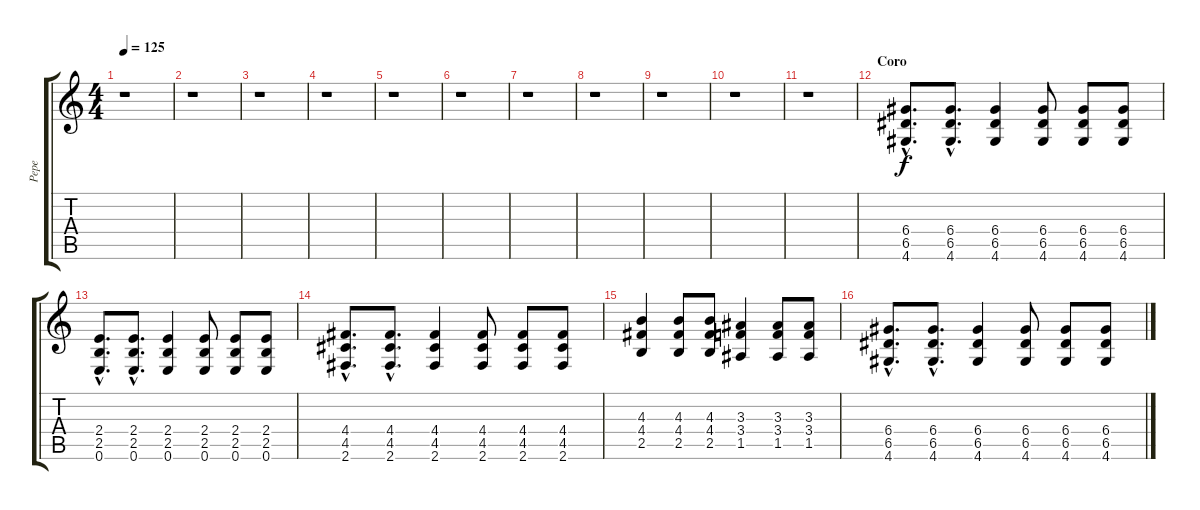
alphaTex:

\track ("Pepe" "Pepe") {instrument distortionguitar}
\staff {score tabs}
\tuning (E4 B3 G3 D3 A2 E2) {hide}
\ts (4 4)
\tempo 125
\clef g2
\ks c
r.1{dy f} |
r.1 |
r.1 |
r.1 |
r.1 |
r.1 |
r.1 |
r.1 |
r.1 |
r.1 |
r.1 |
\section ("" "Coro")
(6.4{hac} 6.5{hac} 4.6{hac}).8{d volume 13} (6.4{hac} 6.5{hac} 4.6{hac}).8{d} (6.4 6.5 4.6).4 (6.4 6.5 4.6).8 (6.4 6.5 4.6).8 (6.4 6.5 4.6).8 |
(2.4{hac} 2.5{hac} 0.6{hac}).8{d} (2.4{hac} 2.5{hac} 0.6{hac}).8{d} (2.4 2.5 0.6).4 (2.4 2.5 0.6).8 (2.4 2.5 0.6).8 (2.4 2.5 0.6).8 |
(4.4{hac} 4.5{hac} 2.6{hac}).8{d} (4.4{hac} 4.5{hac} 2.6{hac}).8{d} (4.4 4.5 2.6).4 (4.4 4.5 2.6).8 (4.4 4.5 2.6).8 (4.4 4.5 2.6).8 |
(4.3 4.4 2.5).4 (4.3 4.4 2.5).8 (4.3 4.4 2.5).8 (3.3 3.4 1.5).4 (3.3 3.4 1.5).8 (3.3 3.4 1.5).8 |
(6.4{hac} 6.5{hac} 4.6{hac}).8{d} (6.4{hac} 6.5{hac} 4.6{hac}).8{d} (6.4 6.5 4.6).4 (6.4 6.5 4.6).8 (6.4 6.5 4.6).8 (6.4 6.5 4.6).8
